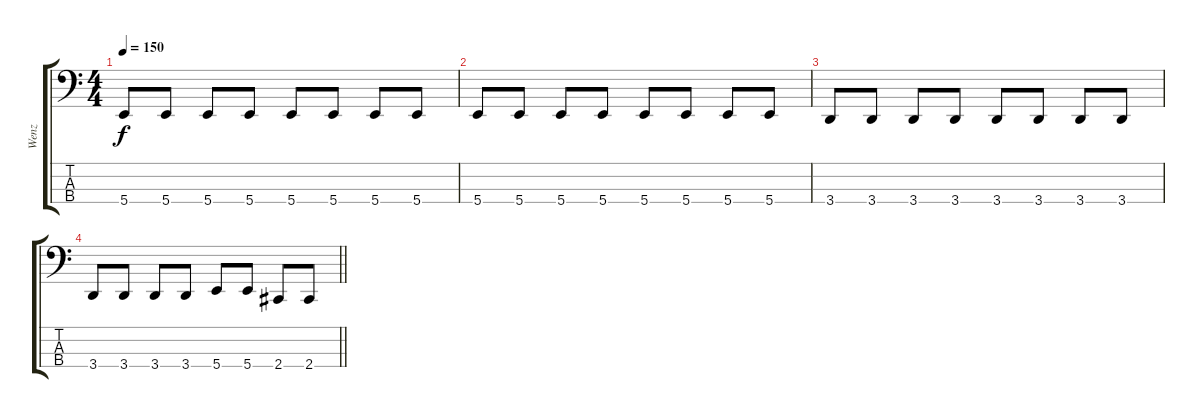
\track ("Wenz" "Wenz") {instrument electricbasspick}
\staff {score tabs}
\tuning (E2 B1 Gb1 B0) {hide}
\ts (4 4)
\tempo 150
\clef f4
\ks c
5.4.8{dy f} 5.4.8 5.4.8 5.4.8 5.4.8 5.4.8 5.4.8 5.4.8 |
5.4.8 5.4.8 5.4.8 5.4.8 5.4.8 5.4.8 5.4.8 5.4.8 |
3.4.8 3.4.8 3.4.8 3.4.8 3.4.8 3.4.8 3.4.8 3.4.8 |
\barLineRight lightlight
3.4.8 3.4.8 3.4.8 3.4.8 5.4.8 5.4.8 2.4.8 2.4.8
